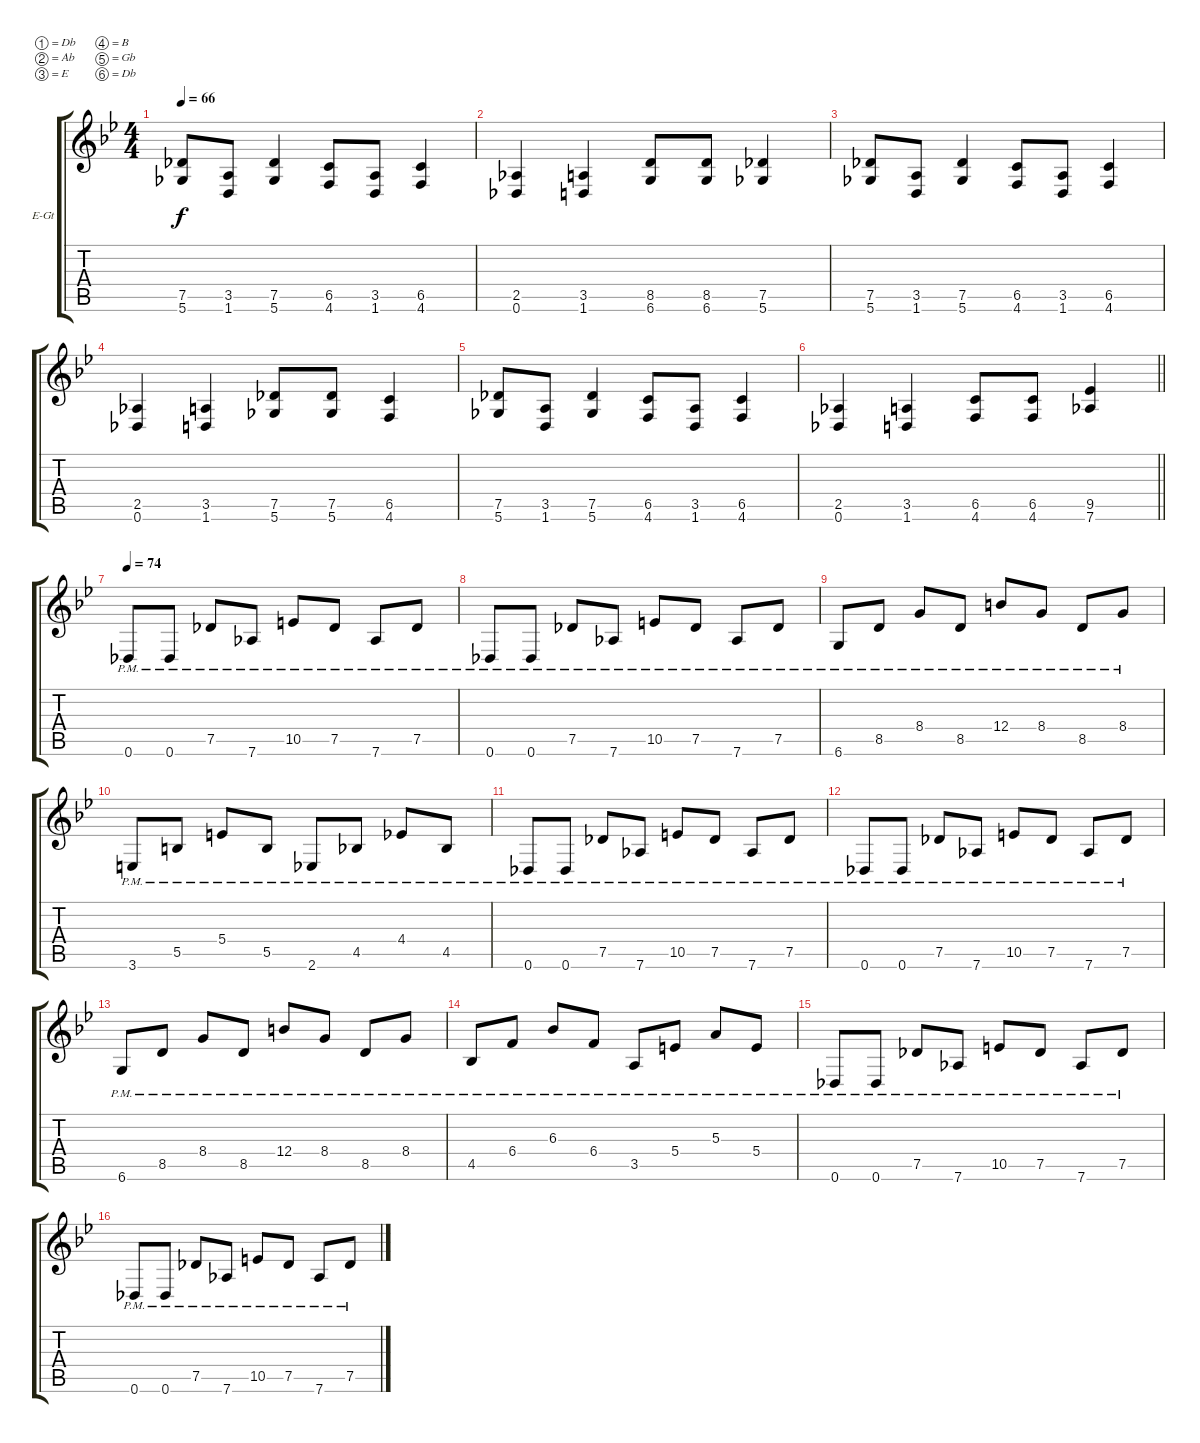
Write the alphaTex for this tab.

\bracketExtendMode groupsimilarinstruments
\firstSystemTrackNameOrientation horizontal
\otherSystemsTrackNameOrientation horizontal
\track ("Guitar 1" "E-Gt") {instrument distortionguitar}
\staff {score tabs}
\tuning (Db4 Ab3 E3 B2 Gb2 Db2)
\ts (4 4)
\tempo 66
\clef g2
\ks gminor
(5.6 7.5).8{dy f} (3.5 1.6).8 (7.5 5.6).4 (4.6 6.5).8 (3.5 1.6).8 (6.5 4.6).4 |
(0.6 2.5).4 (1.6 3.5).4 (8.5 6.6).8 (8.5 6.6).8 (5.6 7.5).4 |
(5.6 7.5).8 (3.5 1.6).8 (7.5 5.6).4 (4.6 6.5).8 (3.5 1.6).8 (6.5 4.6).4 |
(0.6 2.5).4 (1.6 3.5).4 (7.5 5.6).8 (7.5 5.6).8 (4.6 6.5).4 |
(5.6 7.5).8 (3.5 1.6).8 (7.5 5.6).4 (4.6 6.5).8 (3.5 1.6).8 (6.5 4.6).4 |
\barLineRight lightlight
(0.6 2.5).4 (1.6 3.5).4 (6.5 4.6).8 (6.5 4.6).8 (7.6 9.5).4 |
\tempo 74
0.6{pm}.8 0.6{pm}.8 7.5{pm}.8 7.6{pm}.8 10.5{pm}.8 7.5{pm}.8 7.6{pm}.8 7.5{pm}.8 |
0.6{pm}.8 0.6{pm}.8 7.5{pm}.8 7.6{pm}.8 10.5{pm}.8 7.5{pm}.8 7.6{pm}.8 7.5{pm}.8 |
6.6{pm}.8 8.5{pm}.8 8.4{pm}.8 8.5{pm}.8 12.4{pm}.8 8.4{pm}.8 8.5{pm}.8 8.4{pm}.8 |
3.6{pm}.8 5.5{pm}.8 5.4{pm}.8 5.5{pm}.8 2.6{pm}.8 4.5{pm}.8 4.4{pm}.8 4.5{pm}.8 |
0.6{pm}.8 0.6{pm}.8 7.5{pm}.8 7.6{pm}.8 10.5{pm}.8 7.5{pm}.8 7.6{pm}.8 7.5{pm}.8 |
0.6{pm}.8 0.6{pm}.8 7.5{pm}.8 7.6{pm}.8 10.5{pm}.8 7.5{pm}.8 7.6{pm}.8 7.5{pm}.8 |
6.6{pm}.8 8.5{pm}.8 8.4{pm}.8 8.5{pm}.8 12.4{pm}.8 8.4{pm}.8 8.5{pm}.8 8.4{pm}.8 |
4.5{pm}.8 6.4{pm}.8 6.3{pm}.8 6.4{pm}.8 3.5{pm}.8 5.4{pm}.8 5.3{pm}.8 5.4{pm}.8 |
0.6{pm}.8 0.6{pm}.8 7.5{pm}.8 7.6{pm}.8 10.5{pm}.8 7.5{pm}.8 7.6{pm}.8 7.5{pm}.8 |
0.6{pm}.8 0.6{pm}.8 7.5{pm}.8 7.6{pm}.8 10.5{pm}.8 7.5{pm}.8 7.6{pm}.8 7.5{pm}.8
